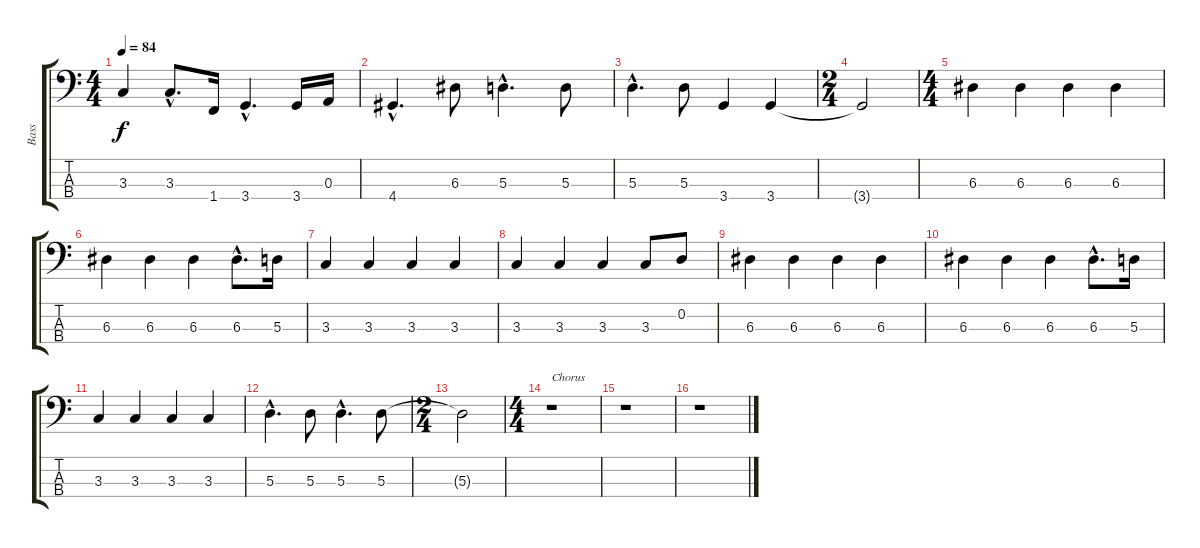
\track ("Bass" "Bass") {instrument fretlessbass}
\staff {score tabs}
\tuning (G2 D2 A1 E1) {hide}
\ts (4 4)
\tempo 84
\clef f4
\ks c
3.3.4{dy f} 3.3{hac}.8{d} 1.4.16 3.4{hac}.4{d} 3.4.16 0.3.16 |
4.4{hac}.4{d} 6.3.8 5.3{hac}.4{d} 5.3.8 |
5.3{hac}.4{d} 5.3.8 3.4.4 3.4.4 |
\ts (2 4)
3.4{t}.2 |
\ts (4 4)
6.3.4 6.3.4 6.3.4 6.3.4 |
6.3.4 6.3.4 6.3.4 6.3{hac}.8{d} 5.3.16 |
3.3.4 3.3.4 3.3.4 3.3.4 |
3.3.4 3.3.4 3.3.4 3.3.8 0.2.8 |
6.3.4 6.3.4 6.3.4 6.3.4 |
6.3.4 6.3.4 6.3.4 6.3{hac}.8{d} 5.3.16 |
3.3.4 3.3.4 3.3.4 3.3.4 |
5.3{hac}.4{d} 5.3.8 5.3{hac}.4{d} 5.3.8 |
\ts (2 4)
5.3{t}.2 |
\ts (4 4)
r.1{txt "Chorus"} |
r.1 |
r.1
